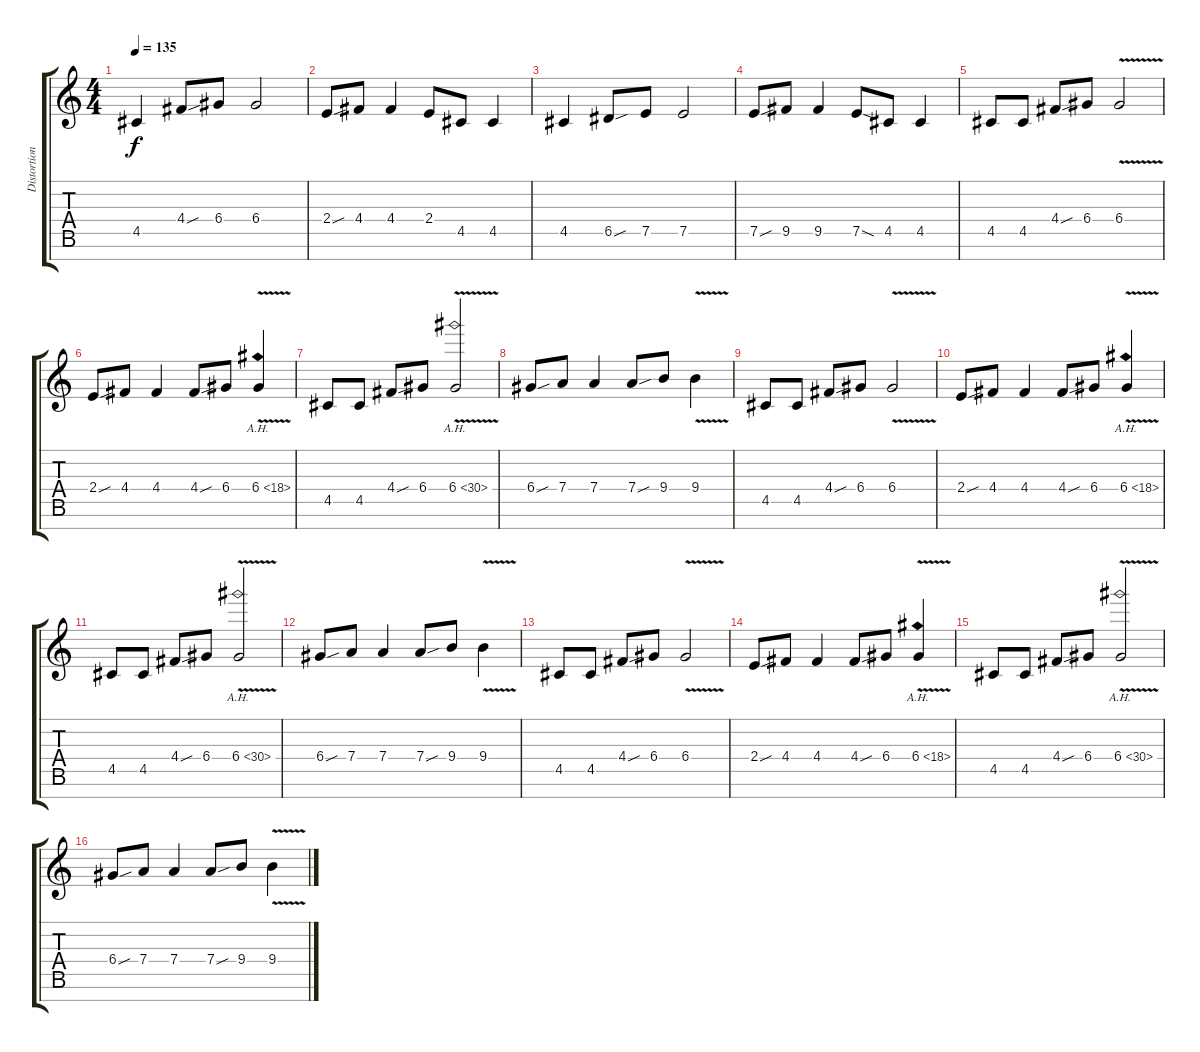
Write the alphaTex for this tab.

\track ("Distortion Guitar 1" "Distortion") {instrument distortionguitar}
\staff {score tabs}
\tuning (E4 B3 G3 D3 A2 E2 B1) {hide}
\ts (4 4)
\tempo 135
\clef g2
\ks c
4.5.4{dy f} 4.4{sou}.8 6.4.8 6.4.2 |
2.4{sou}.8 4.4.8 4.4.4 2.4.8 4.5.8 4.5.4 |
4.5.4 6.5{sou}.8 7.5.8 7.5.2 |
7.5{sou}.8 9.5.8 9.5.4 7.5{sod}.8 4.5.8 4.5.4 |
4.5.8 4.5.8 4.4{sou}.8 6.4.8 6.4{v}.2 |
2.4{sou}.8 4.4.8 4.4.4 4.4{sou}.8 6.4.8 6.4{ah 12 v}.4 |
4.5.8 4.5.8 4.4{sou}.8 6.4.8 6.4{ah 24 v}.2 |
6.4{sou}.8 7.4.8 7.4.4 7.4{sou}.8 9.4.8 9.4{v}.4 |
4.5.8 4.5.8 4.4{sou}.8 6.4.8 6.4{v}.2 |
2.4{sou}.8 4.4.8 4.4.4 4.4{sou}.8 6.4.8 6.4{ah 12 v}.4 |
4.5.8 4.5.8 4.4{sou}.8 6.4.8 6.4{ah 24 v}.2 |
6.4{sou}.8 7.4.8 7.4.4 7.4{sou}.8 9.4.8 9.4{v}.4 |
4.5.8 4.5.8 4.4{sou}.8 6.4.8 6.4{v}.2 |
2.4{sou}.8 4.4.8 4.4.4 4.4{sou}.8 6.4.8 6.4{ah 12 v}.4 |
4.5.8 4.5.8 4.4{sou}.8 6.4.8 6.4{ah 24 v}.2 |
6.4{sou}.8 7.4.8 7.4.4 7.4{sou}.8 9.4.8 9.4{v}.4
